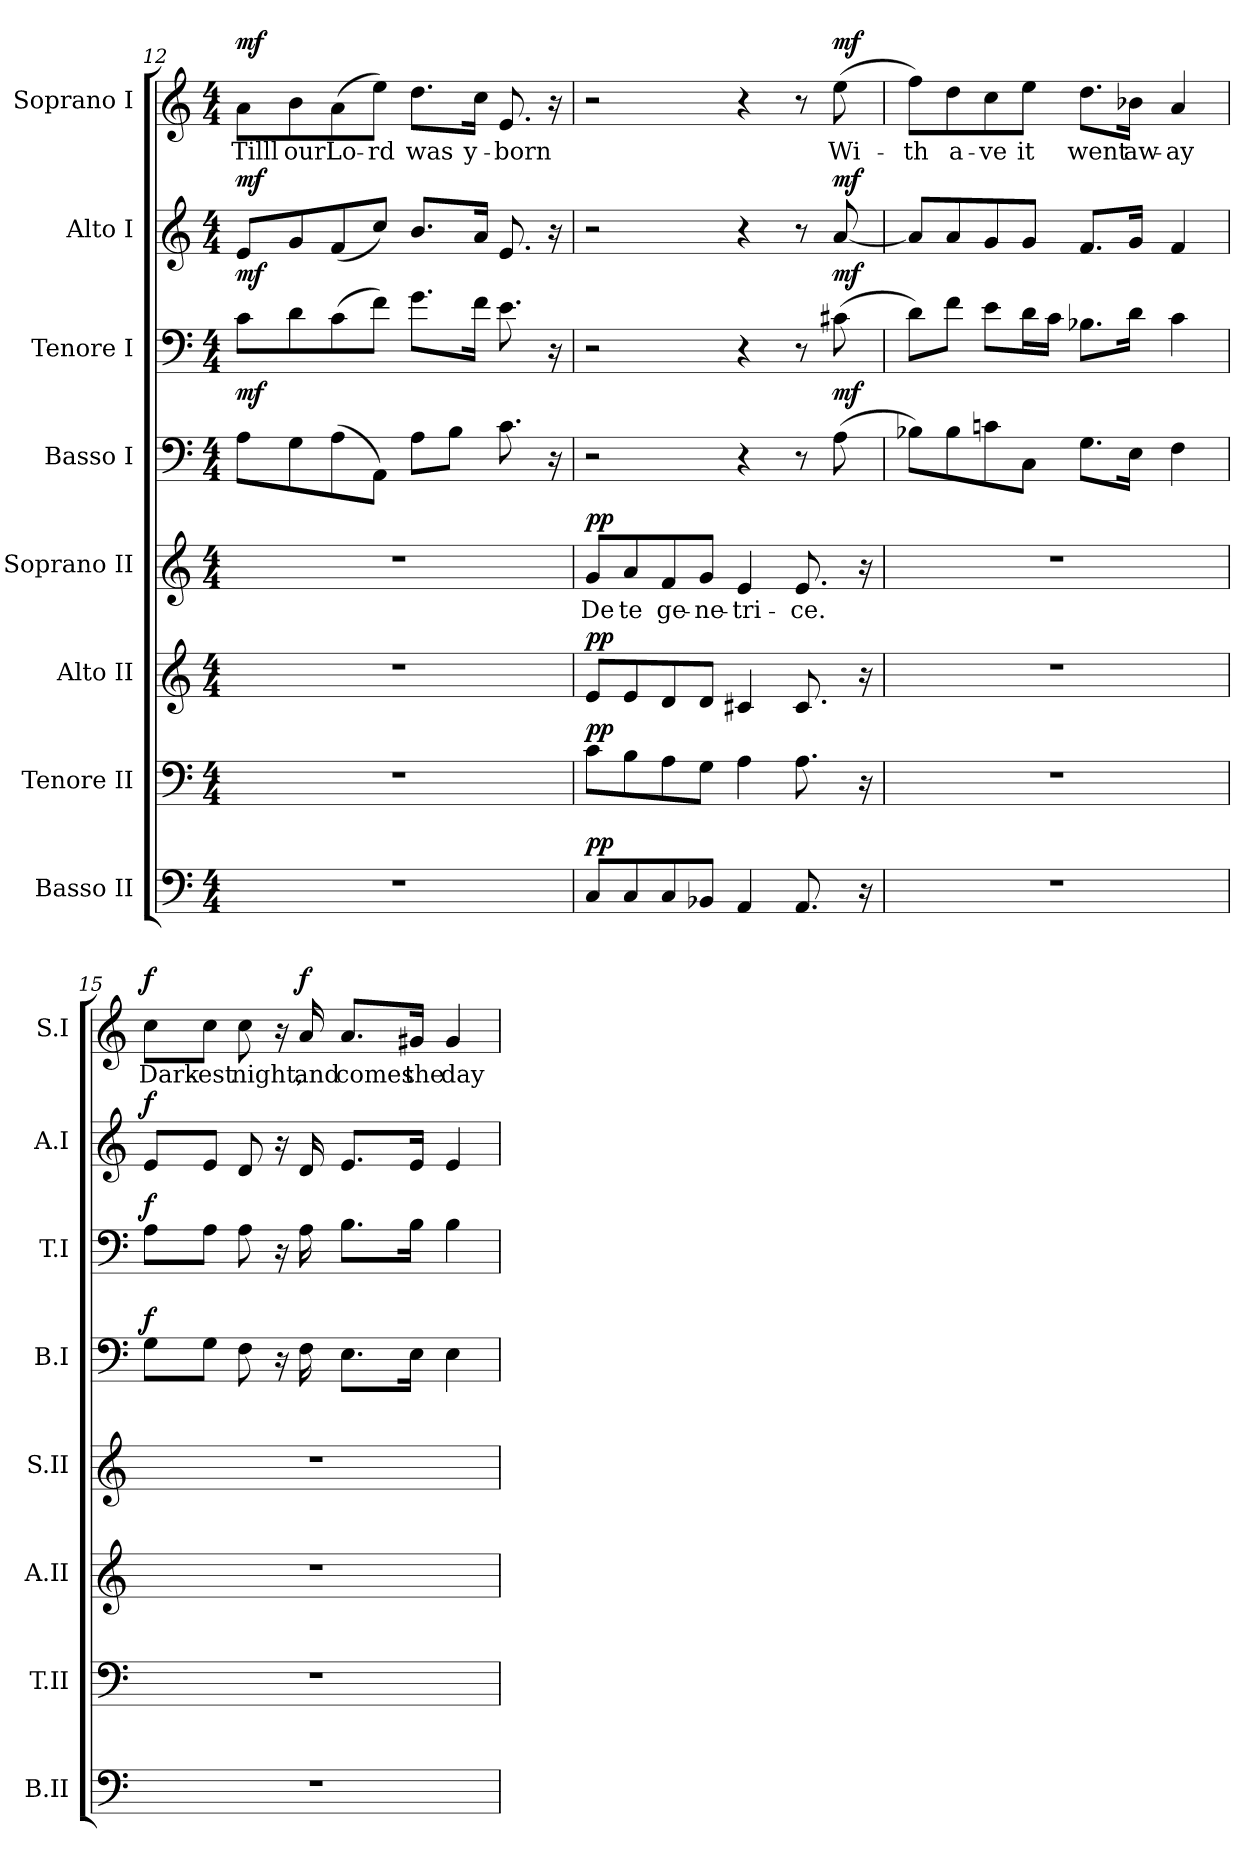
**kern	**dynam	**kern	**dynam	**kern	**dynam	**kern	**text	**dynam	**kern	**dynam	**kern	**dynam	**kern	**dynam	**kern	**text	**dynam
*part8	*part8	*part7	*part7	*part6	*part6	*part5	*part5	*part5	*part4	*part4	*part3	*part3	*part2	*part2	*part1	*part1	*part1
*staff8	*staff8	*staff7	*staff7	*staff6	*staff6	*staff5	*staff5	*staff5	*staff4	*staff4	*staff3	*staff3	*staff2	*staff2	*staff1	*staff1	*staff1
*I"Basso II	*	*I"Tenore II	*	*I"Alto II	*	*I"Soprano II	*	*	*I"Basso I	*	*I"Tenore I	*	*I"Alto I	*	*I"Soprano I	*	*
*I'B.II	*	*I'T.II	*	*I'A.II	*	*I'S.II	*	*	*I'B.I	*	*I'T.I	*	*I'A.I	*	*I'S.I	*	*
!!LO:PB:g=z
*clefF4	*	*clefF4	*	*clefG2	*	*clefG2	*	*	*clefF4	*	*clefF4	*	*clefG2	*	*clefG2	*	*
*k[]	*	*k[]	*	*k[]	*	*k[]	*	*	*k[]	*	*k[]	*	*k[]	*	*k[]	*	*
*M4/4	*	*M4/4	*	*M4/4	*	*M4/4	*	*	*M4/4	*	*M4/4	*	*M4/4	*	*M4/4	*	*
=12	=12	=12	=12	=12	=12	=12	=12	=12	=12	=12	=12	=12	=12	=12	=12	=12	=12
!	!	!	!	!	!	!	!	!	!	!LO:DY:a	!	!LO:DY:a	!	!LO:DY:a	!	!LO:LY:b	!LO:DY:a
1r	.	1r	.	1r	.	1r	.	.	8A\L	mf	8c\L	mf	8e/L	mf	8a\L	Tilll	mf
!	!	!	!	!	!	!	!	!	!	!	!	!	!	!	!	!LO:LY:b	!
.	.	.	.	.	.	.	.	.	8G\	.	8d\	.	8g/	.	8b\	our	.
!	!	!	!	!	!	!	!	!	!	!	!	!	!	!	!	!LO:LY:b	!
.	.	.	.	.	.	.	.	.	(8A\	.	(8c\	.	(8f/	.	(8a\	Lo-	.
!	!	!	!	!	!	!	!	!	!	!	!	!	!	!	!	!LO:LY:b	!
.	.	.	.	.	.	.	.	.	8AA\J)	.	8f\J)	.	8cc/J)	.	8ee\J)	-rd	.
!	!	!	!	!	!	!	!	!	!	!	!	!	!	!	!	!LO:LY:b	!
.	.	.	.	.	.	.	.	.	8A\L	.	8.g\L	.	8.b/L	.	8.dd\L	was	.
.	.	.	.	.	.	.	.	.	8B\J	.	.	.	.	.	.	.	.
!	!	!	!	!	!	!	!	!	!	!	!	!	!	!	!	!LO:LY:b	!
.	.	.	.	.	.	.	.	.	.	.	16f\Jk	.	16a/Jk	.	16cc\Jk	y-	.
!	!	!	!	!	!	!	!	!	!	!	!	!	!	!	!	!LO:LY:b	!
.	.	.	.	.	.	.	.	.	8.c\	.	8.e\	.	8.e/	.	8.e/	-born	.
.	.	.	.	.	.	.	.	.	16r	.	16r	.	16r	.	16r	.	.
=13	=13	=13	=13	=13	=13	=13	=13	=13	=13	=13	=13	=13	=13	=13	=13	=13	=13
!	!LO:DY:a	!	!LO:DY:a	!	!LO:DY:a	!	!LO:LY:b	!LO:DY:a	!	!	!	!	!	!	!	!	!
8C/L	pp	8c\L	pp	8e/L	pp	8g/L	De	pp	2r	.	2r	.	2r	.	2r	.	.
!	!	!	!	!	!	!	!LO:LY:b	!	!	!	!	!	!	!	!	!	!
8C/	.	8B\	.	8e/	.	8a/	te	.	.	.	.	.	.	.	.	.	.
!	!	!	!	!	!	!	!LO:LY:b	!	!	!	!	!	!	!	!	!	!
8C/	.	8A\	.	8d/	.	8f/	ge-	.	.	.	.	.	.	.	.	.	.
!	!	!	!	!	!	!	!LO:LY:b	!	!	!	!	!	!	!	!	!	!
8BB-X/J	.	8G\J	.	8d/J	.	8g/J	-ne-	.	.	.	.	.	.	.	.	.	.
!	!	!	!	!	!	!	!LO:LY:b	!	!	!	!	!	!	!	!	!	!
4AA/	.	4A\	.	4c#X/	.	4e/	-tri-	.	4r	.	4r	.	4r	.	4r	.	.
!	!	!	!	!	!	!	!LO:LY:b	!	!	!	!	!	!	!	!	!	!
8.AA/	.	8.A\	.	8.c#/	.	8.e/	-ce.	.	8r	.	8r	.	8r	.	8r	.	.
!	!	!	!	!	!	!	!	!	!	!LO:DY:a	!	!LO:DY:a	!	!LO:DY:a	!	!LO:LY:b	!LO:DY:a
.	.	.	.	.	.	.	.	.	(8A\	mf	(8c#X\	mf	[8a/	mf	(8ee\	Wi-	mf
16r	.	16r	.	16r	.	16r	.	.	.	.	.	.	.	.	.	.	.
=14	=14	=14	=14	=14	=14	=14	=14	=14	=14	=14	=14	=14	=14	=14	=14	=14	=14
!	!	!	!	!	!	!	!	!	!	!	!	!	!	!	!	!LO:LY:b	!
1r	.	1r	.	1r	.	1r	.	.	8B-X\L)	.	8d\L)	.	8a/L]	.	8ff\L)	-th	.
!	!	!	!	!	!	!	!	!	!	!	!	!	!	!	!	!LO:LY:b	!
.	.	.	.	.	.	.	.	.	8B-\	.	8f\J	.	8a/	.	8dd\	a-	.
!	!	!	!	!	!	!	!	!	!	!	!	!	!	!	!	!LO:LY:b	!
.	.	.	.	.	.	.	.	.	8cn\	.	8e\L	.	8g/	.	8cc\	-ve	.
!	!	!	!	!	!	!	!	!	!	!	!	!	!	!	!	!LO:LY:b	!
.	.	.	.	.	.	.	.	.	8C\J	.	16d\L	.	8g/J	.	8ee\J	it	.
.	.	.	.	.	.	.	.	.	.	.	16c\JJ	.	.	.	.	.	.
!	!	!	!	!	!	!	!	!	!	!	!	!	!	!	!	!LO:LY:b	!
.	.	.	.	.	.	.	.	.	8.G\L	.	8.B-X\L	.	8.f/L	.	8.dd\L	went	.
!	!	!	!	!	!	!	!	!	!	!	!	!	!	!	!	!LO:LY:b	!
.	.	.	.	.	.	.	.	.	16E\Jk	.	16d\Jk	.	16g/Jk	.	16b-X\Jk	aw-	.
!	!	!	!	!	!	!	!	!	!	!	!	!	!	!	!	!LO:LY:b	!
.	.	.	.	.	.	.	.	.	4F\	.	4c\	.	4f/	.	4a/	-ay	.
!!LO:PB:g=z
=15	=15	=15	=15	=15	=15	=15	=15	=15	=15	=15	=15	=15	=15	=15	=15	=15	=15
!	!	!	!	!	!	!	!	!	!	!LO:DY:a	!	!LO:DY:a	!	!LO:DY:a	!	!LO:LY:b	!LO:DY:a
1r	.	1r	.	1r	.	1r	.	.	8G\L	f	8A\L	f	8e/L	f	8cc\L	Dark-	f
!	!	!	!	!	!	!	!	!	!	!	!	!	!	!	!	!LO:LY:b	!
.	.	.	.	.	.	.	.	.	8G\J	.	8A\J	.	8e/J	.	8cc\J	-est	.
!	!	!	!	!	!	!	!	!	!	!	!	!	!	!	!	!LO:LY:b	!
.	.	.	.	.	.	.	.	.	8F\	.	8A\	.	8d/	.	8cc\	night,	.
.	.	.	.	.	.	.	.	.	16r	.	16r	.	16r	.	16r	.	.
!	!	!	!	!	!	!	!	!	!	!	!	!	!	!	!	!LO:LY:b	!LO:DY:a
.	.	.	.	.	.	.	.	.	16F\	.	16A\	.	16d/	.	16a/	and	f
!	!	!	!	!	!	!	!	!	!	!	!	!	!	!	!	!LO:LY:b	!
.	.	.	.	.	.	.	.	.	8.E\L	.	8.B\L	.	8.e/L	.	8.a/L	comes	.
!	!	!	!	!	!	!	!	!	!	!	!	!	!	!	!	!LO:LY:b	!
.	.	.	.	.	.	.	.	.	16E\Jk	.	16B\Jk	.	16e/Jk	.	16g#X/Jk	the	.
!	!	!	!	!	!	!	!	!	!	!	!	!	!	!	!	!LO:LY:b	!
.	.	.	.	.	.	.	.	.	4E\	.	4B\	.	4e/	.	4g#/	day	.
=	=	=	=	=	=	=	=	=	=	=	=	=	=	=	=	=	=
*-	*-	*-	*-	*-	*-	*-	*-	*-	*-	*-	*-	*-	*-	*-	*-	*-	*-
